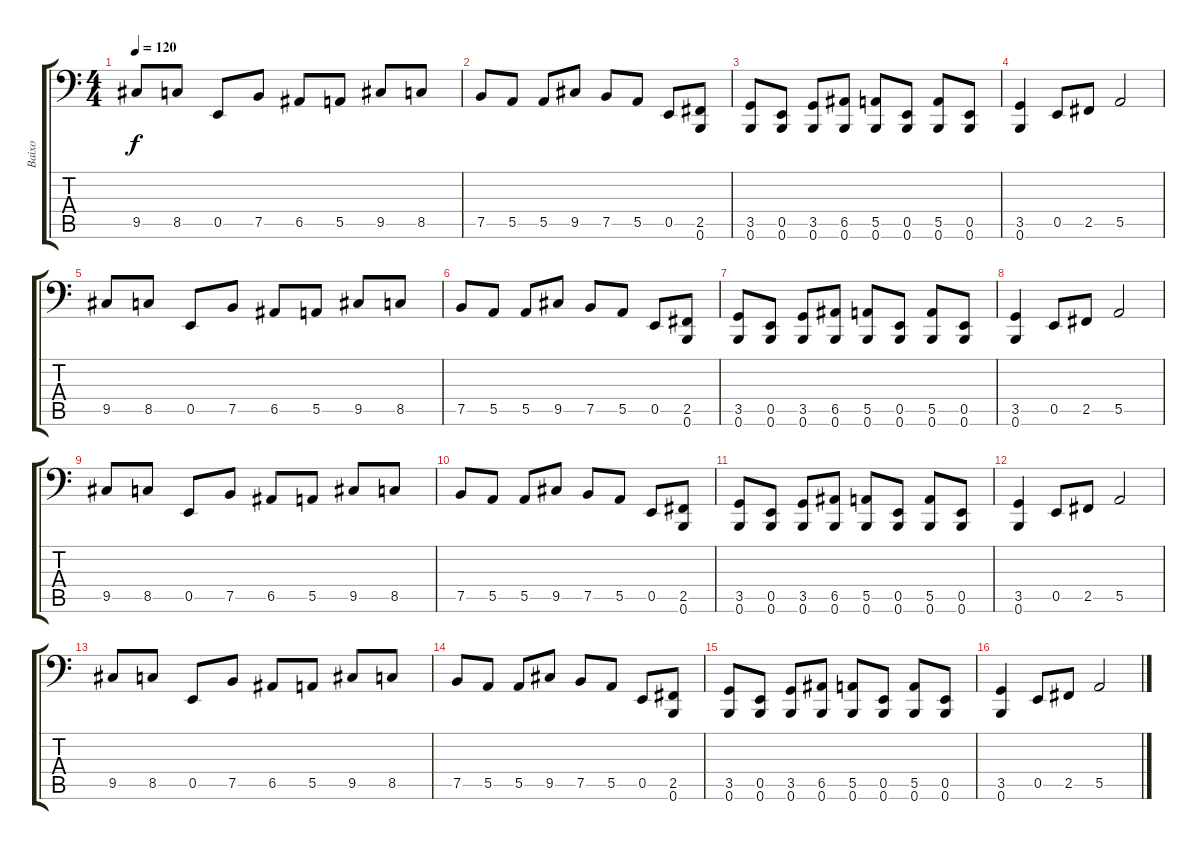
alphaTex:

\track ("Baixo" "Baixo") {instrument electricbasspick}
\staff {score tabs}
\tuning (C3 G2 D2 A1 E1 B0) {hide}
\ts (4 4)
\tempo 120
\clef f4
\ks c
9.5.8{dy f instrument electricbasspick} 8.5.8 0.5.8 7.5.8 6.5.8 5.5.8 9.5.8 8.5.8 |
7.5.8 5.5.8 5.5.8 9.5.8 7.5.8 5.5.8 0.5.8 (2.5 0.6).8 |
(3.5 0.6).8 (0.5 0.6).8 (3.5 0.6).8 (6.5 0.6).8 (5.5 0.6).8 (0.5 0.6).8 (5.5 0.6).8 (0.5 0.6).8 |
(3.5 0.6).4 0.5.8 2.5.8 5.5.2 |
9.5.8 8.5.8 0.5.8 7.5.8 6.5.8 5.5.8 9.5.8 8.5.8 |
7.5.8 5.5.8 5.5.8 9.5.8 7.5.8 5.5.8 0.5.8 (2.5 0.6).8 |
(3.5 0.6).8 (0.5 0.6).8 (3.5 0.6).8 (6.5 0.6).8 (5.5 0.6).8 (0.5 0.6).8 (5.5 0.6).8 (0.5 0.6).8 |
(3.5 0.6).4 0.5.8 2.5.8 5.5.2 |
9.5.8 8.5.8 0.5.8 7.5.8 6.5.8 5.5.8 9.5.8 8.5.8 |
7.5.8 5.5.8 5.5.8 9.5.8 7.5.8 5.5.8 0.5.8 (2.5 0.6).8 |
(3.5 0.6).8 (0.5 0.6).8 (3.5 0.6).8 (6.5 0.6).8 (5.5 0.6).8 (0.5 0.6).8 (5.5 0.6).8 (0.5 0.6).8 |
(3.5 0.6).4 0.5.8 2.5.8 5.5.2 |
9.5.8 8.5.8 0.5.8 7.5.8 6.5.8 5.5.8 9.5.8 8.5.8 |
7.5.8 5.5.8 5.5.8 9.5.8 7.5.8 5.5.8 0.5.8 (2.5 0.6).8 |
(3.5 0.6).8 (0.5 0.6).8 (3.5 0.6).8 (6.5 0.6).8 (5.5 0.6).8 (0.5 0.6).8 (5.5 0.6).8 (0.5 0.6).8 |
(3.5 0.6).4 0.5.8 2.5.8 5.5.2
